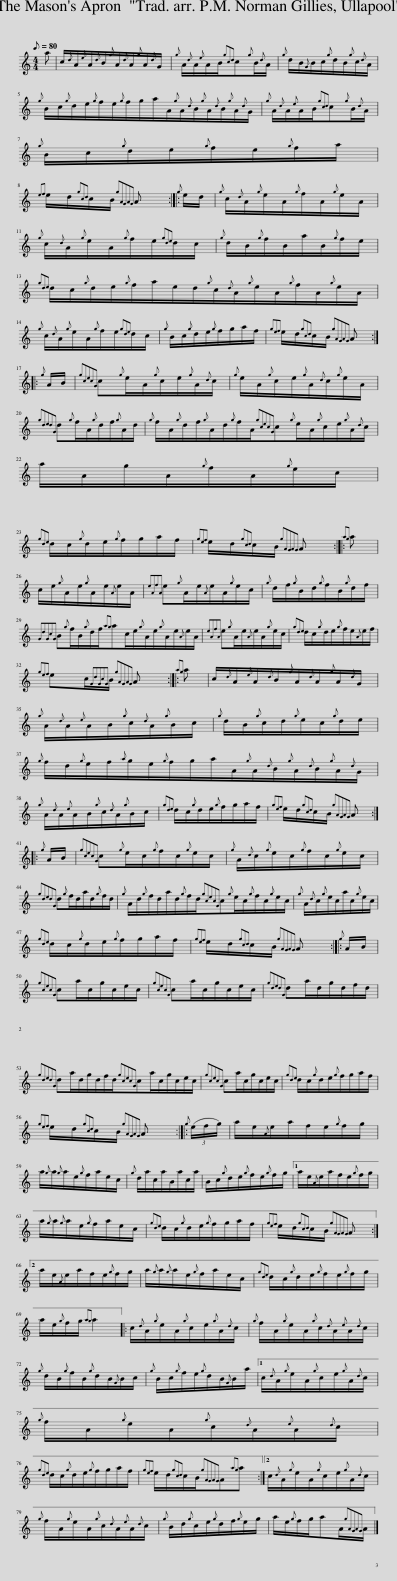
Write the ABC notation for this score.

X:1
L:1/8
Q:1/8=80
M:4/4
I:linebreak $
K:C
V:1 treble
V:1
 a | c/{d}A/{e}A/{d}B/{g}A/{d}A/{g}A/{d}G/ |{g} A/{d}A/{e}A/B/{gcd}c{g}B/{d}A/ |{g} d/B/{G}B/c/{g}d/B/{g}c/{d}A/ |${g} B/c/{g}d/e/{g}f/e/{g}f/g/a/A/{g}A/{d}B/{g}A/{d}B/{g}A/{d}G/ | %5
{g} A/{d}A/{e}A/B/{gcd}c{g}B/{d}A/ |${g} B/c/{g}d/e/{g}f/e/{g}f/a/ |${ef} e/d/{gcd}c/B/{gAGAG} A ::{g} e/d/ |{g} c/{d}A/{g}e/A/{g}f/A/{g}e/A/ |$ %10
{g} c/{d}A/{g}e/A/{g}f/e/{gde}d/c/ |{g} d/B/{g}f/B/a/B/{g}f/e/ |${gde} d/c/{g}d/e/{g}f/a/e/d/{g}c/{d}A/{g}e/A/{g}f/A/{g}e/A/ |${g} c/{d}A/{g}e/A/{g}f/e/{gde}d/c/ |{g} B/c/{g}d/e/{g}f/g/a/f/ | %15
{gef} e/d/{gcd}c/B/{gAGAG} A ::${g} A/B/ |{gcecG} c{g}e/A/{g}c/e/{g}A/{d}c/ |{g} e/A/{g}c/e/{g}A/{d}c/{g}e/A/ |${gdedG} d{g}f/A/{g}d/f/{g}A/d/ | %20
{g} f/A/{g}d/f/{g}A/d/{g}f/A/{gcecG}c{g}e/A/{g}c/e/{g}A/{d}c/ |$ a/A/g/A/{g}f/A/{g}e/c/ |${gde} d/c/{g}d/e/{g}f/g/a/f/ |{gef} e/d/{gcd}c/B/{gAGAG} A ::{ag} a |$ %25
 c/e/{g}A/e/{g}A/e/{A}e/A/ |{eAfA} e{g}A/e/{A}e/A/{g}e/c/ |{g} d/f/{g}B/d/{g}f/B/{g}d/f/ |${GdGcG} B{g}f/B/{g}d/f/{ag}ac/e/{g}A/e/{g}A/e/{A}e/A/ |{eAfA} e{g}A/e/{A}e/A/{g}e/c/ | %30
{gde} d/c/{g}d/e/{g}f/e/{A}e/f/ |${gef} ec/{GdGcG}B/{gAGAG} A ::{ag} a | c/{d}A/{e}A/{d}B/{g}A/{d}A/{g}A/{d}G/ |${g} A/{d}A/{e}A/B/{g}c/{d}A/{g}B/c/ | %35
{g} d/B/{g}c/d/{g}e/c/{g}d/e/ |${g} f/d/{g}e/f/{a}g/e/{g}f/g/a/A/{g}A/{d}B/{g}A/{d}B/{g}A/{d}G/ |${g} A/{d}A/{e}A/B/{g}c/{d}A/{g}B/c/ |{gde} d/c/{g}d/e/{g}f/g/a/f/ |{gef} e/d/{gcd}c/B/{gAGAG} A ::$ %40
{g} A/B/ |{gcecG} c{g}e/c/{g}f/c/{g}e/c/ |{g} A/{d}c/{g}e/c/{g}f/c/{g}e/c/ |${gdedG} d{g}f/d/a/d/{g}f/d/ |{g} A/d/{g}f/d/a/d/{g}f/d/{gcecG}c{g}e/c/{g}f/c/{g}e/c/ | %45
{g} A/{d}c/{g}e/c/a/c/{g}e/c/ |${gde} d/c/{g}d/e/{g}f/g/a/f/ |{gef} e/d/{gcd}c/B/{gAGAG} A ::{g} A/B/ |${gcecG} ca/c/g/c/e/c/ | %50
{gcecG} ca/c/g/c/e/c/ |{gdedG} da/d/g/d/f/d/ |${gdedG} da/d/g/d/f/d/{gcecG}ca/c/g/c/e/c/ |{gcecG} ca/c/g/c/e/c/ |{gde} d/c/{g}d/e/{g}f/g/a/f/ |$ %55
{gef} e/d/{gcd}c/B/{gAGAG} A ::{g} (3(e/f/g/) | a/e/{A}e/a/f/e/{g}f/g/ |$ a/{g}a/{g}a/e/{g}f/a/e/c/ |{g} d/a/c/a/B/a/c/a/ | %60
 B/c/{g}d/e/{g}f/e/{g}f/g/ |1 a/e/{A}e/a/f/e/{g}f/g/ |$ a/{g}a/{g}a/e/{g}f/a/e/c/ |{gde} d/c/{g}d/e/{g}f/g/a/f/ |{gef} e/d/{gcd}c/B/{gAGAG} A :|2$ %65
 a/e/{A}e/a/f/e/{g}f/g/ | a/{g}a/{g}a/e/{g}f/a/e/c/ |{gde} d/c/{g}d/e/{g}f/e/{g}f/g/ |$ a/e/{g}f/g/{ag} a2 |: c/{d}A/{g}e/A/{g}c/e/{g}A/{d}c/ | %70
{g} f/A/{g}e/A/{g}c/{d}A/{e}A/{d}c/ |${g} d/B/{g}f/B/{g}d/B/{G}B/c/ |{g} B/c/{g}f/e/{g}d/B/{G}B/a/ |1 c/{d}A/{g}e/A/{g}c/e/{g}A/{d}c/ |${g} f/A/{g}e/A/{g}c/{d}A/{e}A/{d}c/ |$ %75
{gde} d/c/{g}d/e/{g}f/g/a/f/ |{gef} e/d/{gcd}c/B/{gAGAG}A{ag}a :|2 c/{d}A/{g}e/A/{g}c/e/{g}A/{d}c/ |${g} f/A/{g}e/A/{g}c/{d}A/{e}A/{d}c/ |{g} B/d/{g}c/e/{g}d/f/{g}e/g/ | %80
 a/e/{g}f/g/aA/{gAGAG}A/ |] %81
